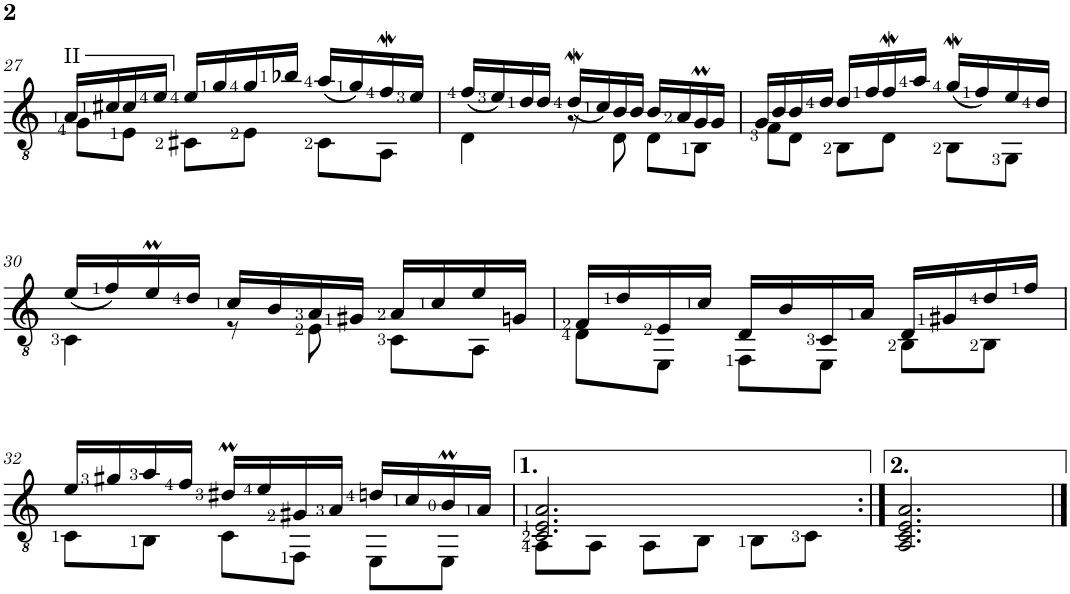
**kern
*part1
*staff1
*I"Classical Guitar
*I'Guit.
!!LO:PB:g=z
*clefGv2
*k[]
*a:
*M3/4
=27
*^
!LO:TX:a:t=II	!
16A/LL	8G\L
16c#X/	.
16c#/	8E\J
16e/JJ	.
16e/LL	8C#X\L
16g/	.
16g/	8E\J
16b-X/JJ	.
(<16a/LL	8C#\L
16g/)	.
16fw/	8AA\J
16e/JJ	.
=28	=28
(<16f/LL	4D\
16e/)	.
16d/	.
16d/JJ	.
(<16dW/LL	8r
16c/)	.
16B/	8D\
16B/JJ	.
16B/LL	8D\L
16A/	.
16GM/	8BB\J
16G/JJ	.
=29	=29
16G/LL	8F\L
16B/	.
16B/	8D\J
16d/JJ	.
16d/LL	8BB\L
16f/	.
16fw/	8D\J
16a/JJ	.
(<16gW/LL	8BB\L
16f/)	.
16e/	8GG\J
16d/JJ	.
!!LO:LB:g=z	!!
=30	=30
(<16e/LL	4C\
16f/)	.
16em/	.
16d/JJ	.
16c/LL	8r
16B/	.
16A/	8E\
16G#X/JJ	.
16A/LL	8C\L
16c/	.
16e/	8AA\J
16Gn/JJ	.
=31	=31
16F/LL	8D\L
16d/	.
16E/	8EE\J
16c/JJ	.
16D/LL	8FF\L
16B/	.
16C/	8EE\J
16A/JJ	.
16D/LL	8BB\L
16G#X/	.
16d/	8BB\J
16f/JJ	.
!!LO:LB:g=z	!!
=32	=32
16e/LL	8C\L
16g#X/	.
16a/	8BB\J
16f/JJ	.
16d#Xm/LL	8C\L
16e/	.
16G#X/	8FF\J
16A/JJ	.
16dn/LL	8EE\L
16c/	.
16Bm/	8EE\J
16A/JJ	.
=33	=33
2.C/ 2.E/ 2.A/	8AA\L
.	8AA\J
.	8AA\L
.	8BB\J
.	8BB\L
.	8C\J
*v	*v
=34:|!
2.AA/ 2.C/ 2.E/ 2.A/
==
*-
